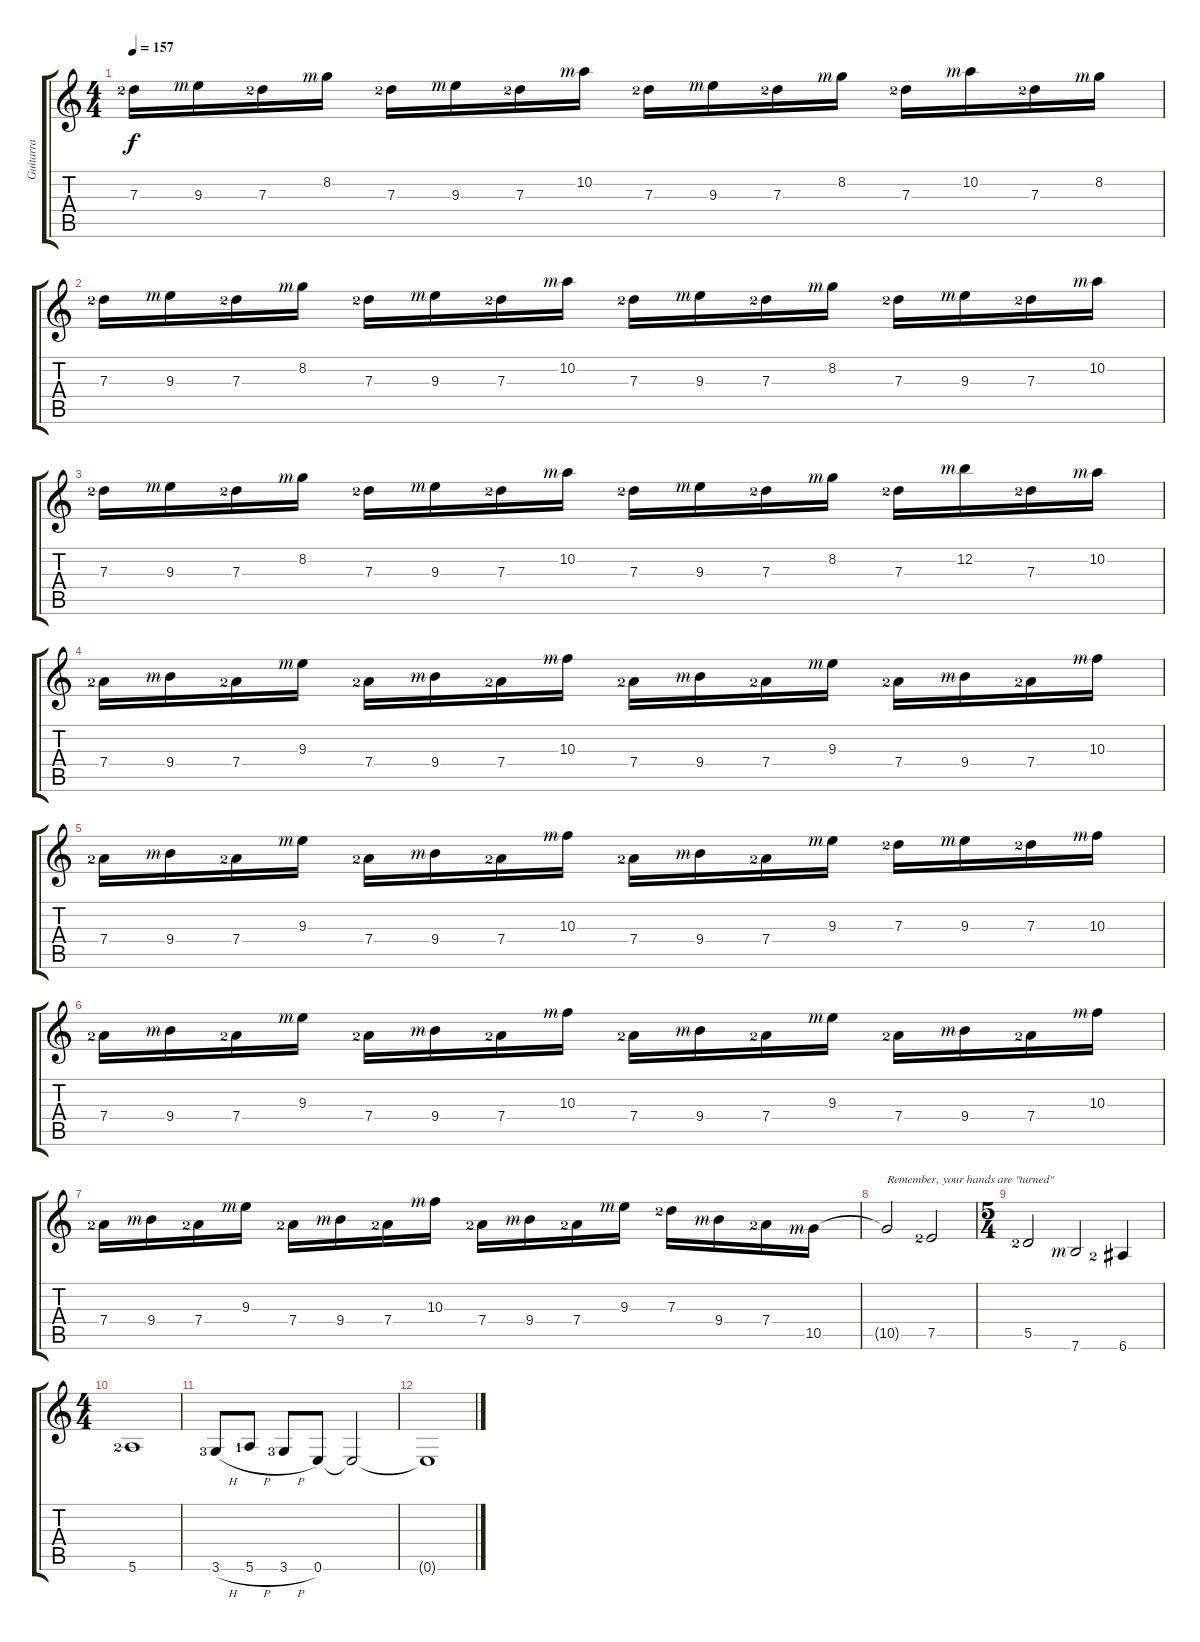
\track ("Guitarra" "Guitarra") {instrument electricguitarjazz}
\staff {score tabs}
\tuning (E4 B3 G3 D3 A2 E2) {hide}
\ts (4 4)
\tempo 157
\clef g2
\ks c
7.3{lf 3}.16{dy f} 9.3{rf 3}.16 7.3{lf 3}.16 8.2{rf 3}.16 7.3{lf 3}.16 9.3{rf 3}.16 7.3{lf 3}.16 10.2{rf 3}.16 7.3{lf 3}.16 9.3{rf 3}.16 7.3{lf 3}.16 8.2{rf 3}.16 7.3{lf 3}.16 10.2{rf 3}.16 7.3{lf 3}.16 8.2{rf 3}.16 |
7.3{lf 3}.16 9.3{rf 3}.16 7.3{lf 3}.16 8.2{rf 3}.16 7.3{lf 3}.16 9.3{rf 3}.16 7.3{lf 3}.16 10.2{rf 3}.16 7.3{lf 3}.16 9.3{rf 3}.16 7.3{lf 3}.16 8.2{rf 3}.16 7.3{lf 3}.16 9.3{rf 3}.16 7.3{lf 3}.16 10.2{rf 3}.16 |
7.3{lf 3}.16 9.3{rf 3}.16 7.3{lf 3}.16 8.2{rf 3}.16 7.3{lf 3}.16 9.3{rf 3}.16 7.3{lf 3}.16 10.2{rf 3}.16 7.3{lf 3}.16 9.3{rf 3}.16 7.3{lf 3}.16 8.2{rf 3}.16 7.3{lf 3}.16 12.2{rf 3}.16 7.3{lf 3}.16 10.2{rf 3}.16 |
7.4{lf 3}.16 9.4{rf 3}.16 7.4{lf 3}.16 9.3{rf 3}.16 7.4{lf 3}.16 9.4{rf 3}.16 7.4{lf 3}.16 10.3{rf 3}.16 7.4{lf 3}.16 9.4{rf 3}.16 7.4{lf 3}.16 9.3{rf 3}.16 7.4{lf 3}.16 9.4{rf 3}.16 7.4{lf 3}.16 10.3{rf 3}.16 |
7.4{lf 3}.16 9.4{rf 3}.16 7.4{lf 3}.16 9.3{rf 3}.16 7.4{lf 3}.16 9.4{rf 3}.16 7.4{lf 3}.16 10.3{rf 3}.16 7.4{lf 3}.16 9.4{rf 3}.16 7.4{lf 3}.16 9.3{rf 3}.16 7.3{lf 3}.16 9.3{rf 3}.16 7.3{lf 3}.16 10.3{rf 3}.16 |
7.4{lf 3}.16 9.4{rf 3}.16 7.4{lf 3}.16 9.3{rf 3}.16 7.4{lf 3}.16 9.4{rf 3}.16 7.4{lf 3}.16 10.3{rf 3}.16 7.4{lf 3}.16 9.4{rf 3}.16 7.4{lf 3}.16 9.3{rf 3}.16 7.4{lf 3}.16 9.4{rf 3}.16 7.4{lf 3}.16 10.3{rf 3}.16 |
7.4{lf 3}.16 9.4{rf 3}.16 7.4{lf 3}.16 9.3{rf 3}.16 7.4{lf 3}.16 9.4{rf 3}.16 7.4{lf 3}.16 10.3{rf 3}.16 7.4{lf 3}.16 9.4{rf 3}.16 7.4{lf 3}.16 9.3{rf 3}.16 7.3{lf 3}.16 9.4{rf 3}.16 7.4{lf 3}.16 10.5{rf 3}.16 |
10.5{t}.2{txt "Remember, your hands are \"turned\""} 7.5{lf 3}.2 |
\ts (5 4)
5.5{lf 3}.2 7.6{rf 3}.2 6.6{lf 3}.4 |
\ts (4 4)
5.6{lf 3}.1 |
3.6{h lf 4}.8 5.6{h lf 2}.8 3.6{h lf 4}.8 0.6.8 0.6{t}.2 |
0.6{t}.1
